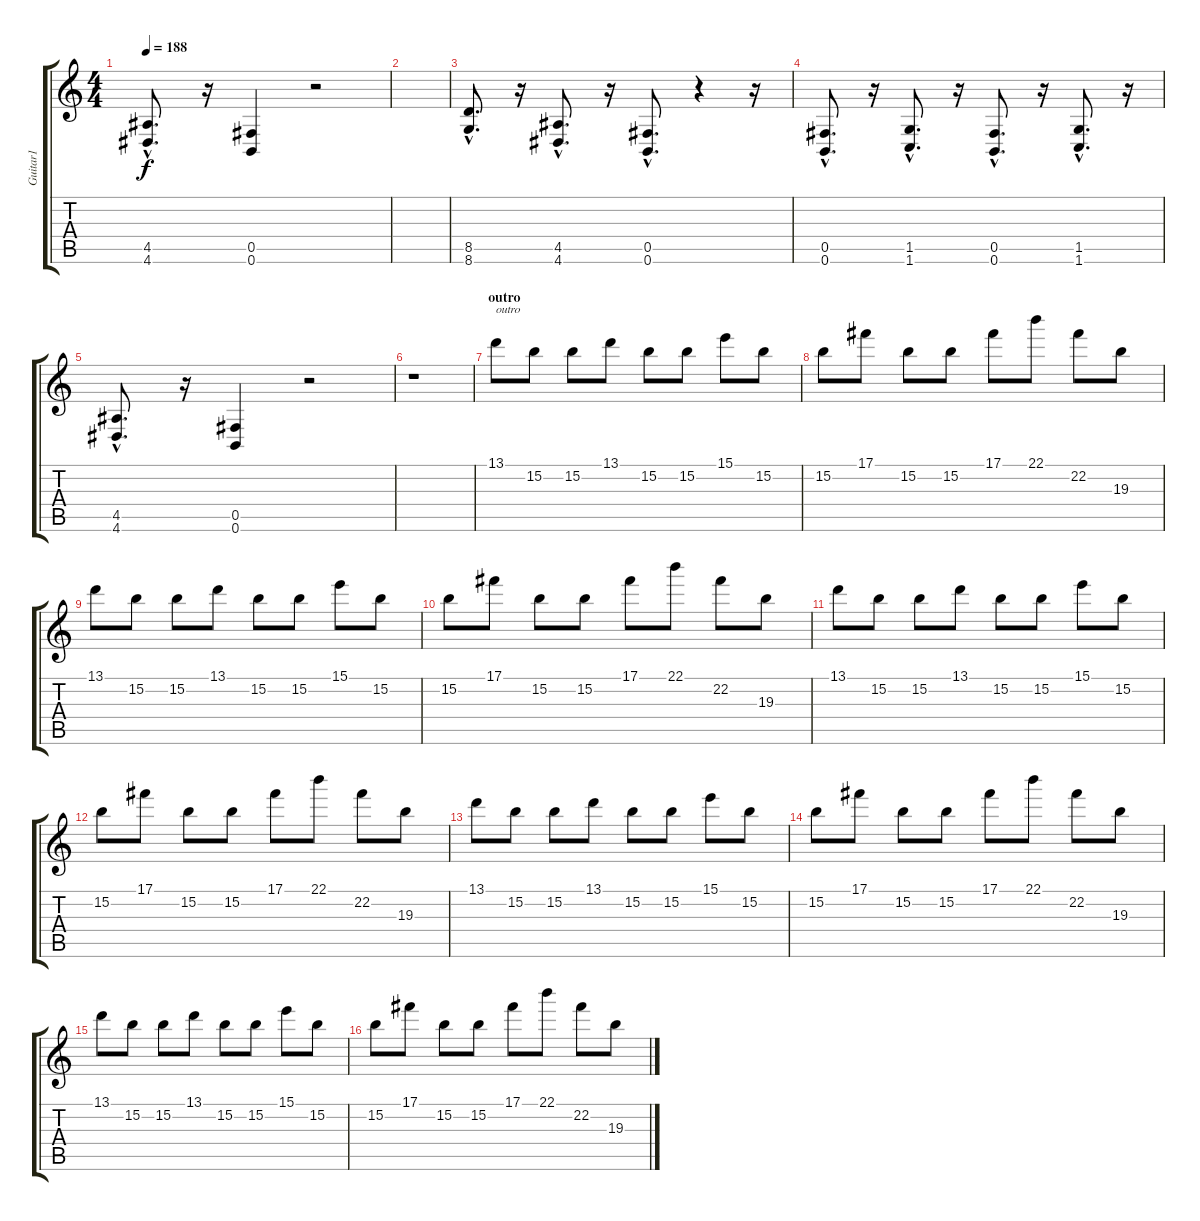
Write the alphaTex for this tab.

\track ("Guitar1" "Guitar1") {instrument overdrivenguitar}
\staff {score tabs}
\tuning (Db4 Ab3 E3 B2 Gb2 B1) {hide}
\ts (4 4)
\tempo 188
\clef g2
\ks c
(4.5{hac} 4.6{hac}).8{d dy f} r.16 (0.5 0.6).4 r.2 |
|
(8.5{hac} 8.6{hac}).8{d} r.16 (4.5{hac} 4.6{hac}).8{d} r.16 (0.5{hac} 0.6{hac}).8{d} r.4 r.16 |
(0.5{hac} 0.6{hac}).8{d} r.16 (1.5{hac} 1.6{hac}).8{d} r.16 (0.5{hac} 0.6{hac}).8{d} r.16 (1.5{hac} 1.6{hac}).8{d} r.16 |
(4.5{hac} 4.6{hac}).8{d} r.16 (0.5 0.6).4 r.2 |
r.1 |
\section ("" "outro")
13.1.8{txt "outro" instrument overdrivenguitar} 15.2.8 15.2.8 13.1.8 15.2.8 15.2.8 15.1.8 15.2.8 |
15.2.8 17.1.8 15.2.8 15.2.8 17.1.8 22.1.8 22.2.8 19.3.8 |
13.1.8{instrument overdrivenguitar} 15.2.8 15.2.8 13.1.8 15.2.8 15.2.8 15.1.8 15.2.8 |
15.2.8 17.1.8 15.2.8 15.2.8 17.1.8 22.1.8 22.2.8 19.3.8 |
13.1.8{instrument overdrivenguitar} 15.2.8 15.2.8 13.1.8 15.2.8 15.2.8 15.1.8 15.2.8 |
15.2.8 17.1.8 15.2.8 15.2.8 17.1.8 22.1.8 22.2.8 19.3.8 |
13.1.8{instrument overdrivenguitar} 15.2.8 15.2.8 13.1.8 15.2.8 15.2.8 15.1.8 15.2.8 |
15.2.8 17.1.8 15.2.8 15.2.8 17.1.8 22.1.8 22.2.8 19.3.8 |
13.1.8{instrument overdrivenguitar} 15.2.8 15.2.8 13.1.8 15.2.8 15.2.8 15.1.8 15.2.8 |
15.2.8 17.1.8 15.2.8 15.2.8 17.1.8 22.1.8 22.2.8 19.3.8
